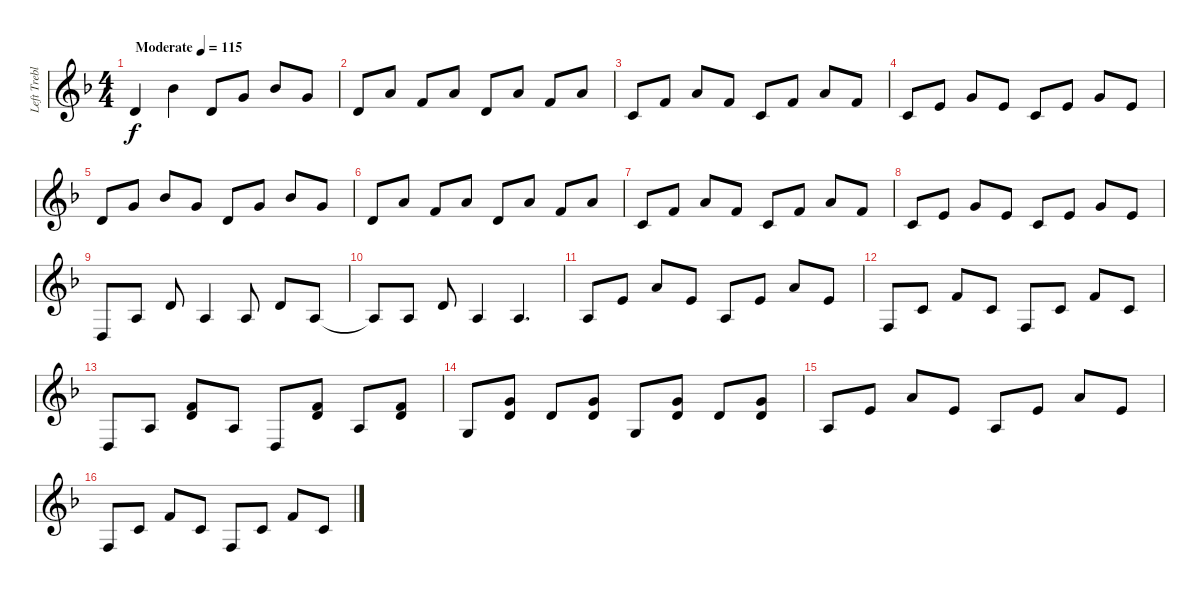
\track ("Left Treble" "Left Trebl") {instrument acousticgrandpiano}
\staff {score}
\tuning (E4 B3 G3 D3 A2 E2) {hide}
\ts (4 4)
\tempo (115 "Moderate")
\clef g2
\ks dminor
3.2.4{dy f instrument acousticgrandpiano} 6.1.4 3.2.8 3.1.8 6.1.8 3.1.8 |
3.2.8 5.1.8 1.1.8 5.1.8 3.2.8 5.1.8 1.1.8 5.1.8 |
1.2.8 1.1.8 5.1.8 1.1.8 1.2.8 1.1.8 5.1.8 1.1.8 |
1.2.8 0.1.8 3.1.8 0.1.8 1.2.8 0.1.8 3.1.8 0.1.8 |
3.2.8 3.1.8 6.1.8 3.1.8 3.2.8 3.1.8 6.1.8 3.1.8 |
3.2.8 5.1.8 1.1.8 5.1.8 3.2.8 5.1.8 1.1.8 5.1.8 |
1.2.8 1.1.8 5.1.8 1.1.8 1.2.8 1.1.8 5.1.8 1.1.8 |
1.2.8 0.1.8 3.1.8 0.1.8 1.2.8 0.1.8 3.1.8 0.1.8 |
0.4.8 2.3.8 3.2.8 2.3.4 2.3.8 3.2.8 2.3.8 |
2.3{t}.8 2.3.8 3.2.8 2.3.4 2.3.4{d} |
2.3.8 0.1.8 5.1.8 0.1.8 2.3.8 0.1.8 5.1.8 0.1.8 |
3.4.8 1.2.8 1.1.8 1.2.8 3.4.8 1.2.8 1.1.8 1.2.8 |
0.4.8 2.3.8 (1.1 3.2).8 2.3.8 0.4.8 (1.1 3.2).8 2.3.8 (1.1 3.2).8 |
0.3.8 (3.1 3.2).8 3.2.8 (3.1 3.2).8 0.3.8 (3.1 3.2).8 3.2.8 (3.1 3.2).8 |
2.3.8 0.1.8 5.1.8 0.1.8 2.3.8 0.1.8 5.1.8 0.1.8 |
3.4.8 1.2.8 1.1.8 1.2.8 3.4.8 1.2.8 1.1.8 1.2.8
